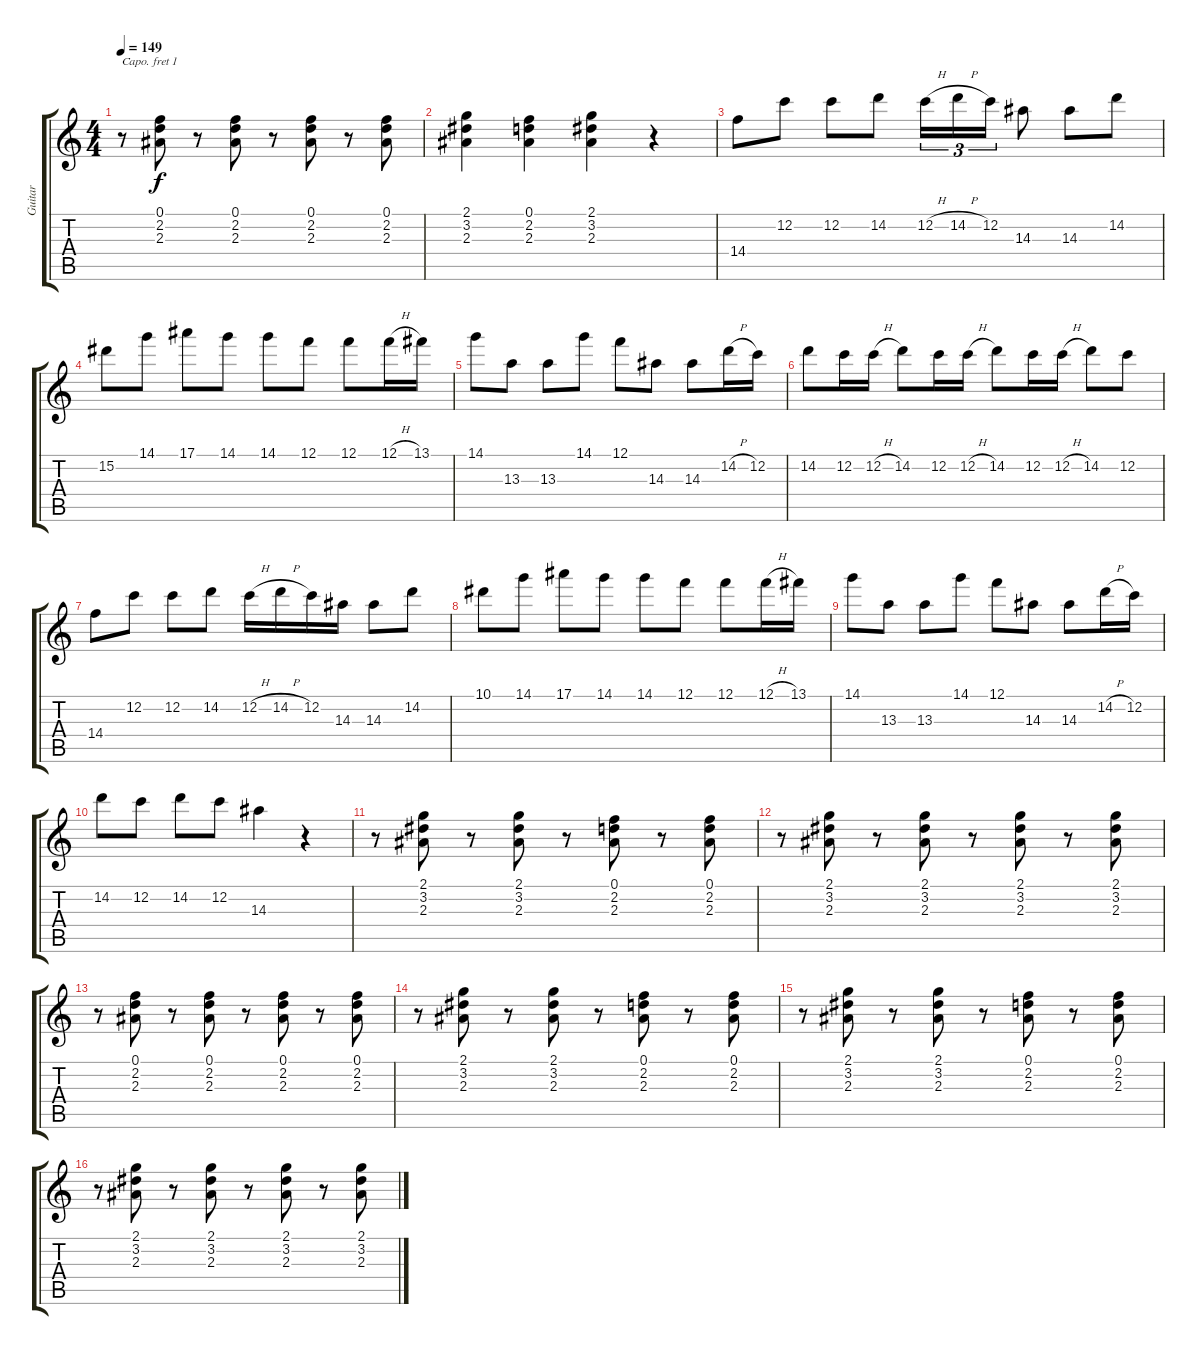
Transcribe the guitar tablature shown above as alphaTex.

\track ("Guitar" "Guitar") {instrument electricguitarclean}
\staff {score tabs}
\capo 1
\tuning (E4 B3 G3 D3 A2 E2) {hide}
\ts (4 4)
\tempo 149
\clef g2
\ks c
r.8{dy f} (0.1 2.2 2.3).8 r.8 (0.1 2.2 2.3).8 r.8 (0.1 2.2 2.3).8 r.8 (0.1 2.2 2.3).8 |
(2.1 3.2 2.3).4 (0.1 2.2 2.3).4 (2.1 3.2 2.3).4 r.4 |
14.4.8 12.2.8 12.2.8 14.2.8 12.2{h}.16{tu (3 2)} 14.2{h}.16{tu (3 2)} 12.2.16{tu (3 2)} 14.3.8 14.3.8 14.2.8 |
15.2.8 14.1.8 17.1.8 14.1.8 14.1.8 12.1.8 12.1.8 12.1{h}.16 13.1.16 |
14.1.8 13.3.8 13.3.8 14.1.8 12.1.8 14.3.8 14.3.8 14.2{h}.16 12.2.16 |
14.2.8 12.2.16 12.2{h}.16 14.2.8 12.2.16 12.2{h}.16 14.2.8 12.2.16 12.2{h}.16 14.2.8 12.2.8 |
14.4.8 12.2.8 12.2.8 14.2.8 12.2{h}.16 14.2{h}.16 12.2.16 14.3.16 14.3.8 14.2.8 |
10.1.8 14.1.8 17.1.8 14.1.8 14.1.8 12.1.8 12.1.8 12.1{h}.16 13.1.16 |
14.1.8 13.3.8 13.3.8 14.1.8 12.1.8 14.3.8 14.3.8 14.2{h}.16 12.2.16 |
14.2.8 12.2.8 14.2.8 12.2.8 14.3.4 r.4 |
r.8 (2.1 3.2 2.3).8 r.8 (2.1 3.2 2.3).8 r.8 (0.1 2.2 2.3).8 r.8 (0.1 2.2 2.3).8 |
r.8 (2.1 3.2 2.3).8 r.8 (2.1 3.2 2.3).8 r.8 (2.1 3.2 2.3).8 r.8 (2.1 3.2 2.3).8 |
r.8 (0.1 2.2 2.3).8 r.8 (0.1 2.2 2.3).8 r.8 (0.1 2.2 2.3).8 r.8 (0.1 2.2 2.3).8 |
r.8 (2.1 3.2 2.3).8 r.8 (2.1 3.2 2.3).8 r.8 (0.1 2.2 2.3).8 r.8 (0.1 2.2 2.3).8 |
r.8 (2.1 3.2 2.3).8 r.8 (2.1 3.2 2.3).8 r.8 (0.1 2.2 2.3).8 r.8 (0.1 2.2 2.3).8 |
r.8 (2.1 3.2 2.3).8 r.8 (2.1 3.2 2.3).8 r.8 (2.1 3.2 2.3).8 r.8 (2.1 3.2 2.3).8
